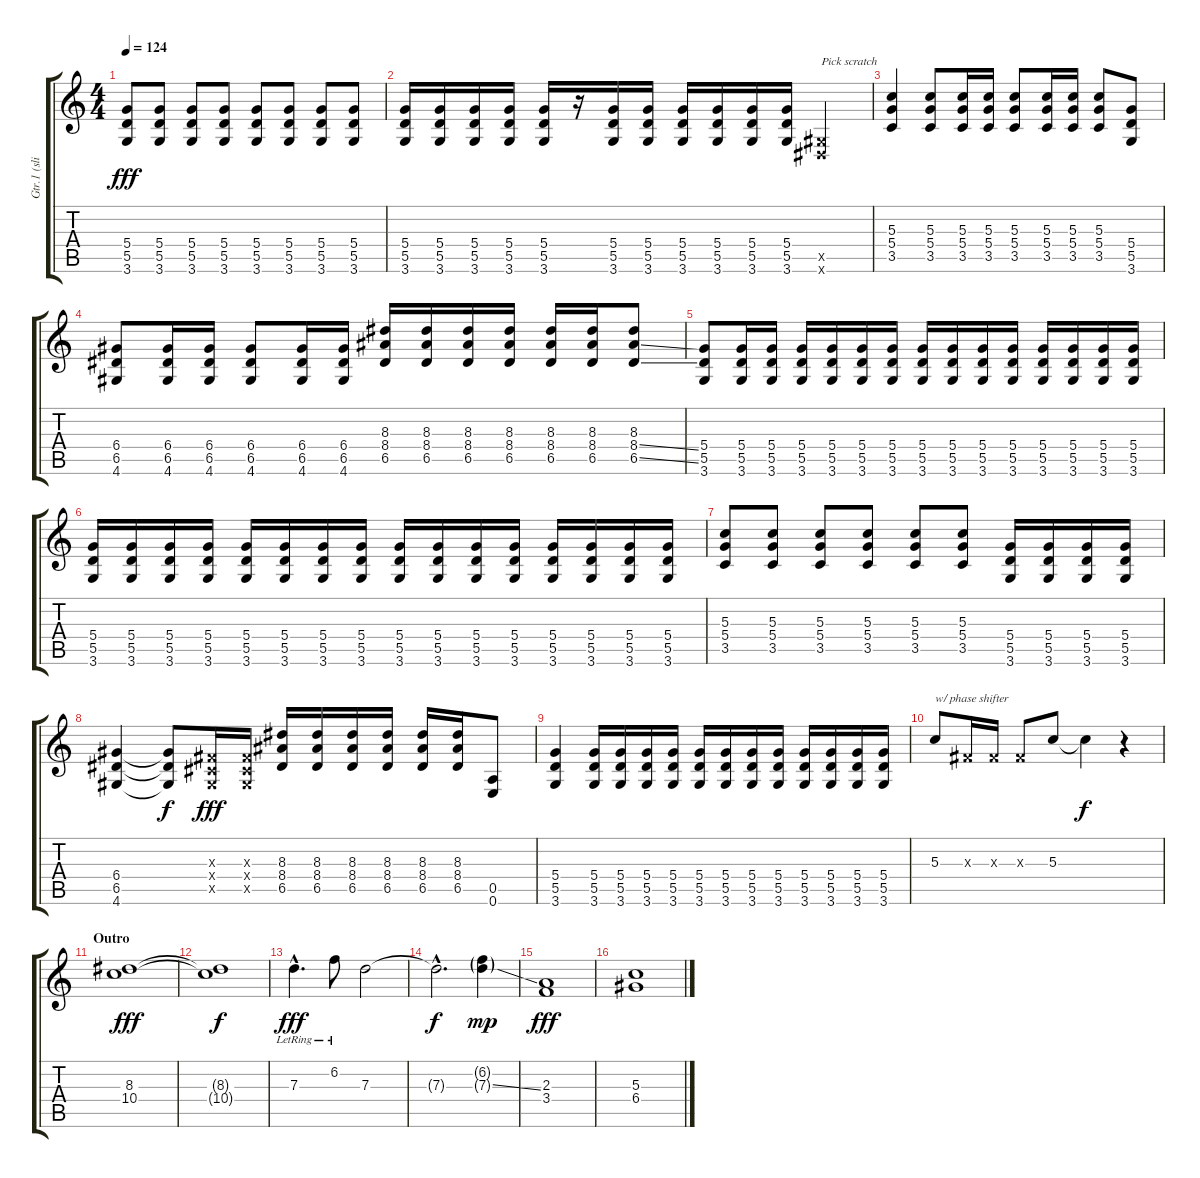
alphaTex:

\track ("Gtr.1 (slight disto.)" "Gtr.1 (sli") {instrument overdrivenguitar}
\staff {score tabs}
\tuning (E4 B3 G3 D3 A2 E2) {hide}
\ts (4 4)
\tempo 124
\clef g2
\ks c
(5.4 5.5 3.6).8{dy fff} (5.4 5.5 3.6).8 (5.4 5.5 3.6).8 (5.4 5.5 3.6).8 (5.4 5.5 3.6).8 (5.4 5.5 3.6).8 (5.4 5.5 3.6).8 (5.4 5.5 3.6).8 |
(5.4 5.5 3.6).16 (5.4 5.5 3.6).16 (5.4 5.5 3.6).16 (5.4 5.5 3.6).16 (5.4 5.5 3.6).16 r.16 (5.4 5.5 3.6).16 (5.4 5.5 3.6).16 (5.4 5.5 3.6).16 (5.4 5.5 3.6).16 (5.4 5.5 3.6).16 (5.4 5.5 3.6).16 (-1.5{x} -1.6{x}).4{txt "Pick scratch"} |
(5.3 5.4 3.5).4 (5.3 5.4 3.5).8 (5.3 5.4 3.5).16 (5.3 5.4 3.5).16 (5.3 5.4 3.5).8 (5.3 5.4 3.5).16 (5.3 5.4 3.5).16 (5.3 5.4 3.5).8 (5.4 5.5 3.6).8 |
(6.4 6.5 4.6).8 (6.4 6.5 4.6).16 (6.4 6.5 4.6).16 (6.4 6.5 4.6).8 (6.4 6.5 4.6).16 (6.4 6.5 4.6).16 (8.3 8.4 6.5).16 (8.3 8.4 6.5).16 (8.3 8.4 6.5).16 (8.3 8.4 6.5).16 (8.3 8.4 6.5).16 (8.3 8.4 6.5).16 (8.3 8.4{ss} 6.5{ss}).8 |
(5.4 5.5 3.6).8 (5.4 5.5 3.6).16 (5.4 5.5 3.6).16 (5.4 5.5 3.6).16 (5.4 5.5 3.6).16 (5.4 5.5 3.6).16 (5.4 5.5 3.6).16 (5.4 5.5 3.6).16 (5.4 5.5 3.6).16 (5.4 5.5 3.6).16 (5.4 5.5 3.6).16 (5.4 5.5 3.6).16 (5.4 5.5 3.6).16 (5.4 5.5 3.6).16 (5.4 5.5 3.6).16 |
(5.4 5.5 3.6).16 (5.4 5.5 3.6).16 (5.4 5.5 3.6).16 (5.4 5.5 3.6).16 (5.4 5.5 3.6).16 (5.4 5.5 3.6).16 (5.4 5.5 3.6).16 (5.4 5.5 3.6).16 (5.4 5.5 3.6).16 (5.4 5.5 3.6).16 (5.4 5.5 3.6).16 (5.4 5.5 3.6).16 (5.4 5.5 3.6).16 (5.4 5.5 3.6).16 (5.4 5.5 3.6).16 (5.4 5.5 3.6).16 |
(5.3 5.4 3.5).8 (5.3 5.4 3.5).8 (5.3 5.4 3.5).8 (5.3 5.4 3.5).8 (5.3 5.4 3.5).8 (5.3 5.4 3.5).8 (5.4 5.5 3.6).16 (5.4 5.5 3.6).16 (5.4 5.5 3.6).16 (5.4 5.5 3.6).16 |
(6.4 6.5 4.6).4 (6.4{t} 6.5{t} 4.6{t}).8{dy f} (-1.3{x} -1.4{x} -1.5{x}).16{dy fff} (-1.3{x} -1.4{x} -1.5{x}).16 (8.3 8.4 6.5).16 (8.3 8.4 6.5).16 (8.3 8.4 6.5).16 (8.3 8.4 6.5).16 (8.3 8.4 6.5).16 (8.3 8.4 6.5).16 (0.5 0.6).8 |
(5.4 5.5 3.6).4 (5.4 5.5 3.6).16 (5.4 5.5 3.6).16 (5.4 5.5 3.6).16 (5.4 5.5 3.6).16 (5.4 5.5 3.6).16 (5.4 5.5 3.6).16 (5.4 5.5 3.6).16 (5.4 5.5 3.6).16 (5.4 5.5 3.6).16 (5.4 5.5 3.6).16 (5.4 5.5 3.6).16 (5.4 5.5 3.6).16 |
5.3.8{txt "w/ phase shifter"} -1.3{x}.16 -1.3{x}.16 -1.3{x}.8 5.3.8 5.3{t}.4{dy f} r.4 |
\section ("" "Outro")
(8.3 10.4).1{dy fff} |
(8.3{t} 10.4{t}).1{dy f} |
7.3{hac lr}.4{d dy fff} 6.2{lr}.8 7.3.2 |
7.3{hac t}.2{d dy f} (6.2{g} 7.3{ss g}).4{dy mp} |
(2.3 3.4).1{dy fff} |
(5.3 6.4).1
